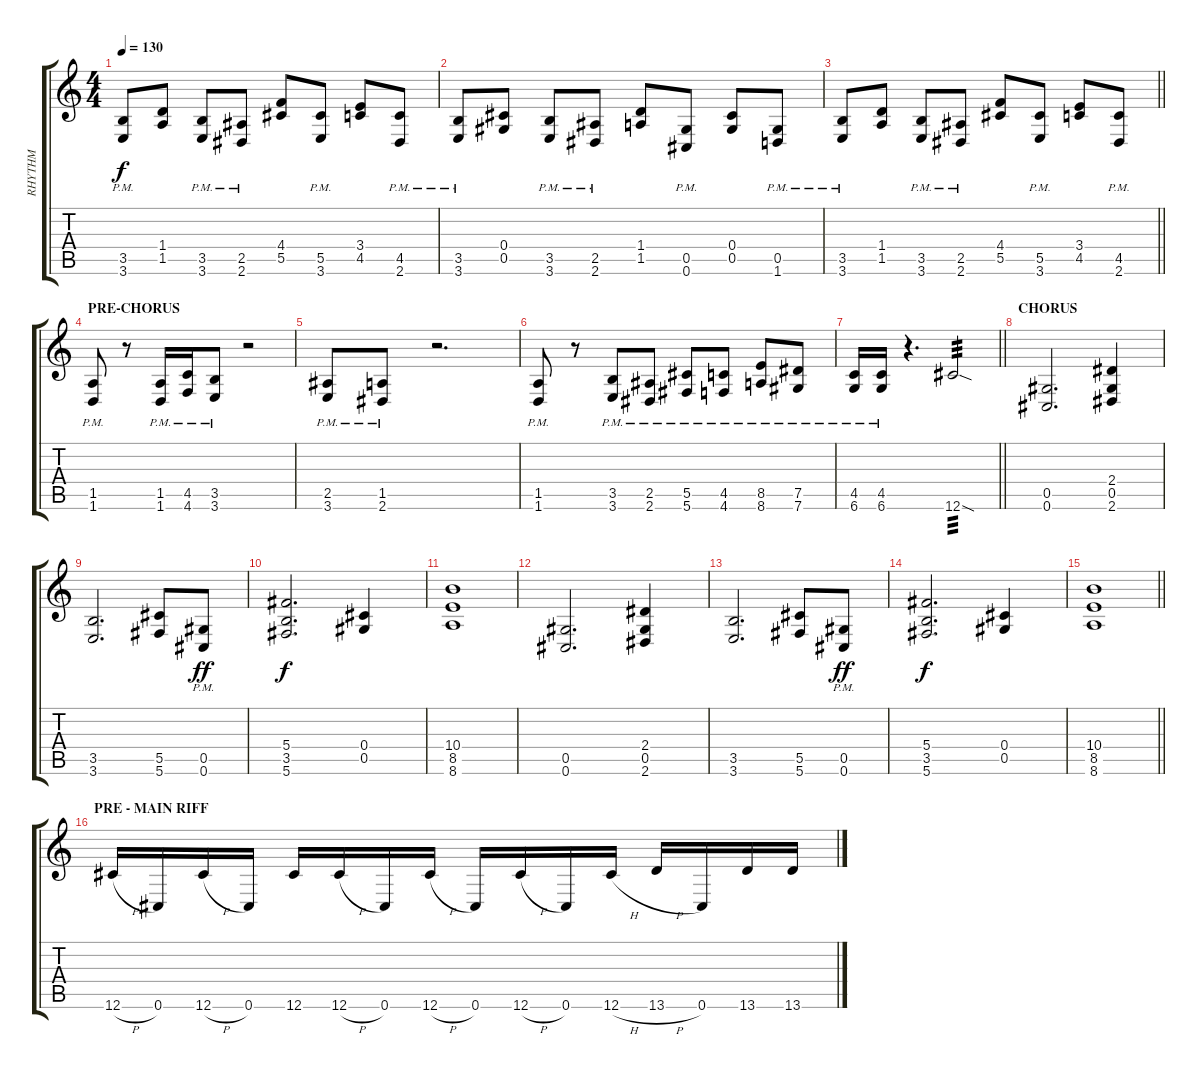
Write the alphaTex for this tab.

\track ("RHYTHM" "RHYTHM") {instrument distortionguitar}
\staff {score tabs}
\tuning (Eb4 Bb3 Gb3 Db3 Ab2 Db2) {hide}
\ts (4 4)
\tempo 130
\clef g2
\ks c
(3.5{pm} 3.6{pm}).8{dy f} (1.4 1.5).8 (3.5{pm} 3.6{pm}).8 (2.5{pm} 2.6{pm}).8 (4.4 5.5).8 (5.5{pm} 3.6{pm}).8 (3.4 4.5).8 (4.5{pm} 2.6{pm}).8 |
(3.5{pm} 3.6{pm}).8 (0.4 0.5).8 (3.5{pm} 3.6{pm}).8 (2.5{pm} 2.6{pm}).8 (1.4 1.5).8 (0.5{pm} 0.6{pm}).8 (0.4 0.5).8 (0.5{pm} 1.6{pm}).8 |
\barLineRight lightlight
(3.5{pm} 3.6{pm}).8 (1.4 1.5).8 (3.5{pm} 3.6{pm}).8 (2.5{pm} 2.6{pm}).8 (4.4 5.5).8 (5.5{pm} 3.6{pm}).8 (3.4 4.5).8 (4.5{pm} 2.6{pm}).8 |
\section ("" "PRE-CHORUS")
(1.5{pm} 1.6{pm}).8 r.8 (1.5{pm} 1.6{pm}).16 (4.5{pm} 4.6{pm}).16 (3.5{pm} 3.6{pm}).8 r.2 |
(2.5{pm} 3.6{pm}).8 (1.5{pm} 2.6{pm}).8 r.2{d} |
(1.5{pm} 1.6{pm}).8 r.8 (3.5{pm} 3.6{pm}).8 (2.5{pm} 2.6{pm}).8 (5.5{pm} 5.6{pm}).8 (4.5{pm} 4.6{pm}).8 (8.5{pm} 8.6{pm}).8 (7.5{pm} 7.6{pm}).8 |
\barLineRight lightlight
(4.5{pm} 6.6{pm}).16 (4.5{pm} 6.6{pm}).16 r.4{d} 12.6{sod}.2{tp 3} |
\section ("" "CHORUS")
(0.5 0.6).2{d} (2.4 0.5 2.6).4 |
(3.5 3.6).2{d} (5.5 5.6).8 (0.5{pm} 0.6{pm}).8{dy ff} |
(5.4 3.5 5.6).2{d dy f} (0.4 0.5).4 |
(10.4 8.5 8.6).1 |
(0.5 0.6).2{d} (2.4 0.5 2.6).4 |
(3.5 3.6).2{d} (5.5 5.6).8 (0.5{pm} 0.6{pm}).8{dy ff} |
(5.4 3.5 5.6).2{d dy f} (0.4 0.5).4 |
\barLineRight lightlight
(10.4 8.5 8.6).1 |
\section ("" "PRE - MAIN RIFF")
12.6{h}.16 0.6.16 12.6{h}.16 0.6.16 12.6.16 12.6{h}.16 0.6.16 12.6{h}.16 0.6.16 12.6{h}.16 0.6.16 12.6{h}.16 13.6{h}.16 0.6.16 13.6.16 13.6.16
